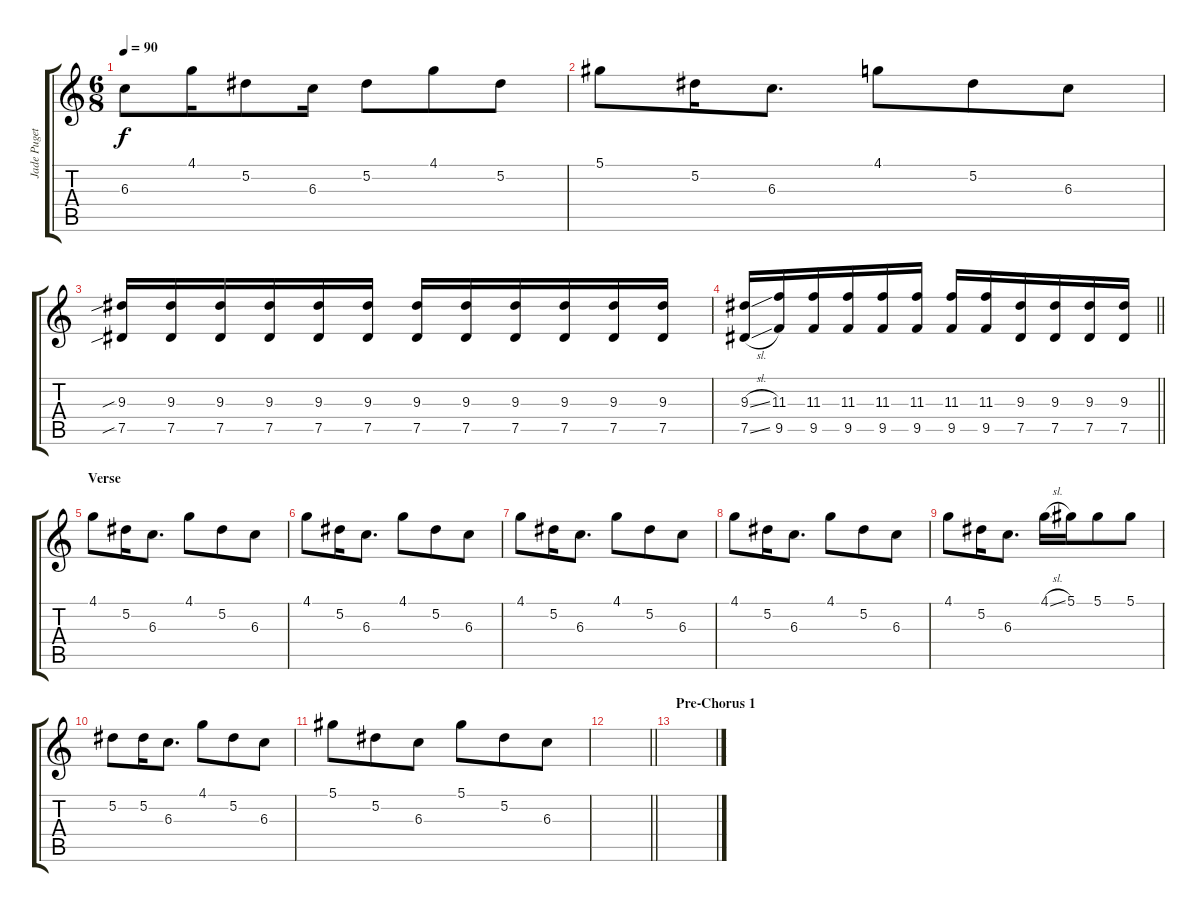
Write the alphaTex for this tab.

\track ("Jade Puget (Overdub2)" "Jade Puget") {instrument electricguitarclean}
\staff {score tabs}
\tuning (Eb4 Bb3 Gb3 Db3 Ab2 Eb2) {hide}
\ts (6 8)
\tempo 90
\clef g2
\ks c
6.3.8{dy f} 4.1.16 5.2.8 6.3.16 5.2.8 4.1.8 5.2.8 |
5.1.8 5.2.16 6.3.8{d} 4.1.8 5.2.8 6.3.8 |
(9.3{sib} 7.5{sib}).16 (9.3 7.5).16 (9.3 7.5).16 (9.3 7.5).16 (9.3 7.5).16 (9.3 7.5).16 (9.3 7.5).16 (9.3 7.5).16 (9.3 7.5).16 (9.3 7.5).16 (9.3 7.5).16 (9.3 7.5).16 |
\barLineRight lightlight
(9.3{sl} 7.5{sl}).16 (11.3 9.5).16 (11.3 9.5).16 (11.3 9.5).16 (11.3 9.5).16 (11.3 9.5).16 (11.3 9.5).16 (11.3 9.5).16 (9.3 7.5).16 (9.3 7.5).16 (9.3 7.5).16 (9.3 7.5).16 |
\section ("" "Verse")
4.1.8 5.2.16 6.3.8{d} 4.1.8 5.2.8 6.3.8 |
4.1.8 5.2.16 6.3.8{d} 4.1.8 5.2.8 6.3.8 |
4.1.8 5.2.16 6.3.8{d} 4.1.8 5.2.8 6.3.8 |
4.1.8 5.2.16 6.3.8{d} 4.1.8 5.2.8 6.3.8 |
4.1.8 5.2.16 6.3.8{d} 4.1{sl}.16 5.1.16 5.1.8 5.1.8 |
5.2.8 5.2.16 6.3.8{d} 4.1.8 5.2.8 6.3.8 |
5.1.8 5.2.8 6.3.8 5.1.8 5.2.8 6.3.8 |
\barLineRight lightlight
|
\section ("" "Pre-Chorus 1")
